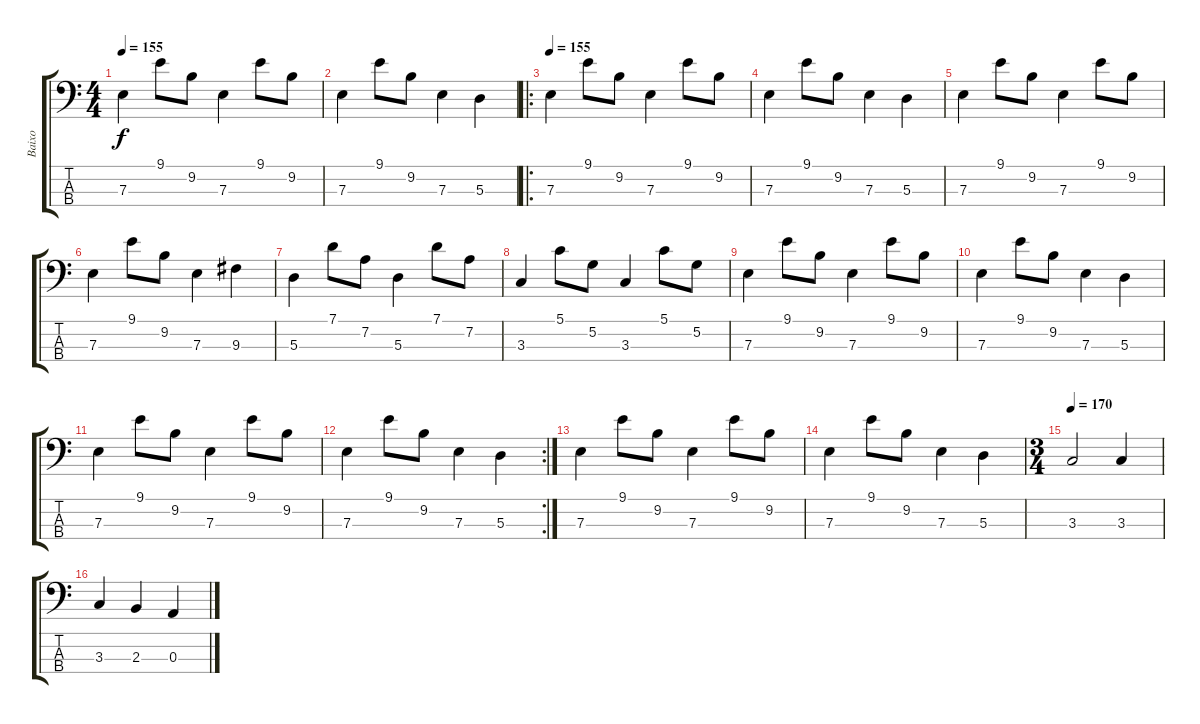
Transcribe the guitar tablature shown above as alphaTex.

\track ("Baixo" "Baixo") {instrument acousticbass}
\staff {score tabs}
\tuning (G2 D2 A1 E1) {hide}
\ts (4 4)
\tempo 155
\clef f4
\ks c
7.3.4{dy f} 9.1.8 9.2.8 7.3.4 9.1.8 9.2.8 |
7.3.4 9.1.8 9.2.8 7.3.4 5.3.4 |
\ro
\tempo 155
7.3.4 9.1.8 9.2.8 7.3.4 9.1.8 9.2.8 |
7.3.4 9.1.8 9.2.8 7.3.4 5.3.4 |
7.3.4 9.1.8 9.2.8 7.3.4 9.1.8 9.2.8 |
7.3.4 9.1.8 9.2.8 7.3.4 9.3.4 |
5.3.4 7.1.8 7.2.8 5.3.4 7.1.8 7.2.8 |
3.3.4 5.1.8 5.2.8 3.3.4 5.1.8 5.2.8 |
7.3.4 9.1.8 9.2.8 7.3.4 9.1.8 9.2.8 |
7.3.4 9.1.8 9.2.8 7.3.4 5.3.4 |
7.3.4 9.1.8 9.2.8 7.3.4 9.1.8 9.2.8 |
\rc 2
7.3.4 9.1.8 9.2.8 7.3.4 5.3.4 |
7.3.4 9.1.8 9.2.8 7.3.4 9.1.8 9.2.8 |
7.3.4 9.1.8 9.2.8 7.3.4 5.3.4 |
\ts (3 4)
\tempo 170
3.3.2 3.3.4 |
3.3.4 2.3.4 0.3.4
